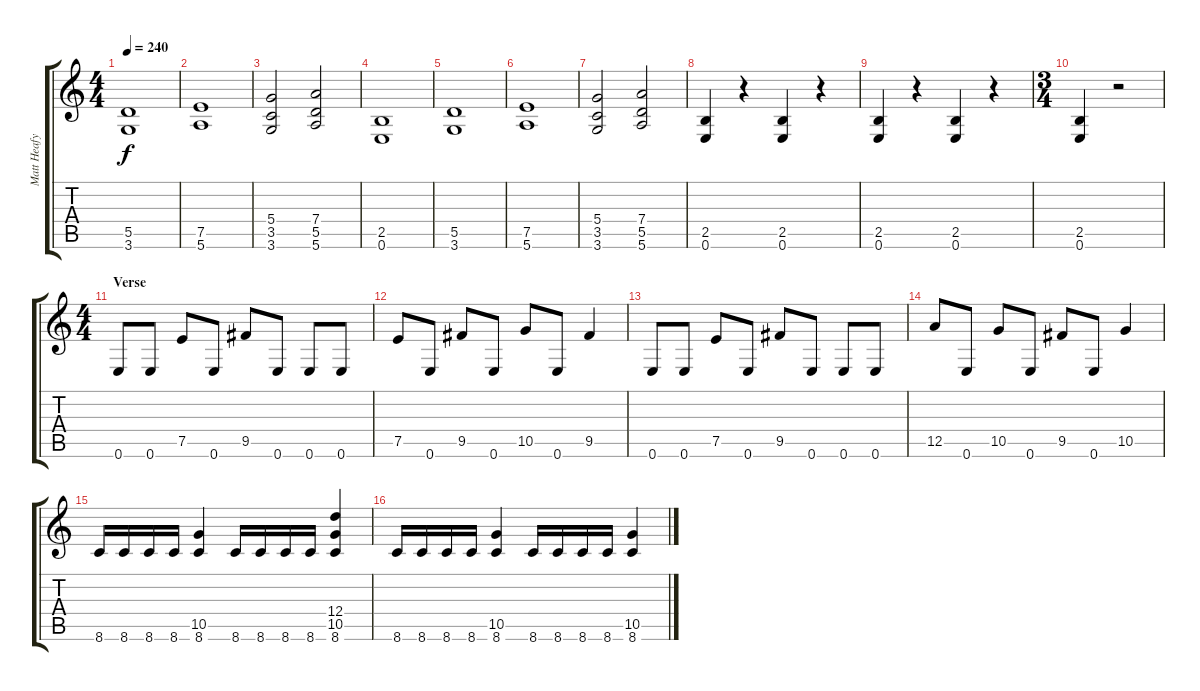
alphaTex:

\track ("Matt Heafy (Guitar)" "Matt Heafy") {instrument distortionguitar}
\staff {score tabs}
\tuning (E4 B3 G3 D3 A2 E2) {hide}
\ts (4 4)
\tempo 240
\clef g2
\ks c
(5.5 3.6).1{dy f} |
(7.5 5.6).1 |
(5.4 3.5 3.6).2 (7.4 5.5 5.6).2 |
(2.5 0.6).1 |
(5.5 3.6).1 |
(7.5 5.6).1 |
(5.4 3.5 3.6).2 (7.4 5.5 5.6).2 |
(2.5 0.6).4 r.4 (2.5 0.6).4 r.4 |
(2.5 0.6).4 r.4 (2.5 0.6).4 r.4 |
\ts (3 4)
(2.5 0.6).4 r.2 |
\ts (4 4)
\section ("" "Verse")
0.6.8 0.6.8 7.5.8 0.6.8 9.5.8 0.6.8 0.6.8 0.6.8 |
7.5.8 0.6.8 9.5.8 0.6.8 10.5.8 0.6.8 9.5.4 |
0.6.8 0.6.8 7.5.8 0.6.8 9.5.8 0.6.8 0.6.8 0.6.8 |
12.5.8 0.6.8 10.5.8 0.6.8 9.5.8 0.6.8 10.5.4 |
8.6.16 8.6.16 8.6.16 8.6.16 (10.5 8.6).4 8.6.16 8.6.16 8.6.16 8.6.16 (12.4 10.5 8.6).4 |
8.6.16 8.6.16 8.6.16 8.6.16 (10.5 8.6).4 8.6.16 8.6.16 8.6.16 8.6.16 (10.5 8.6).4
